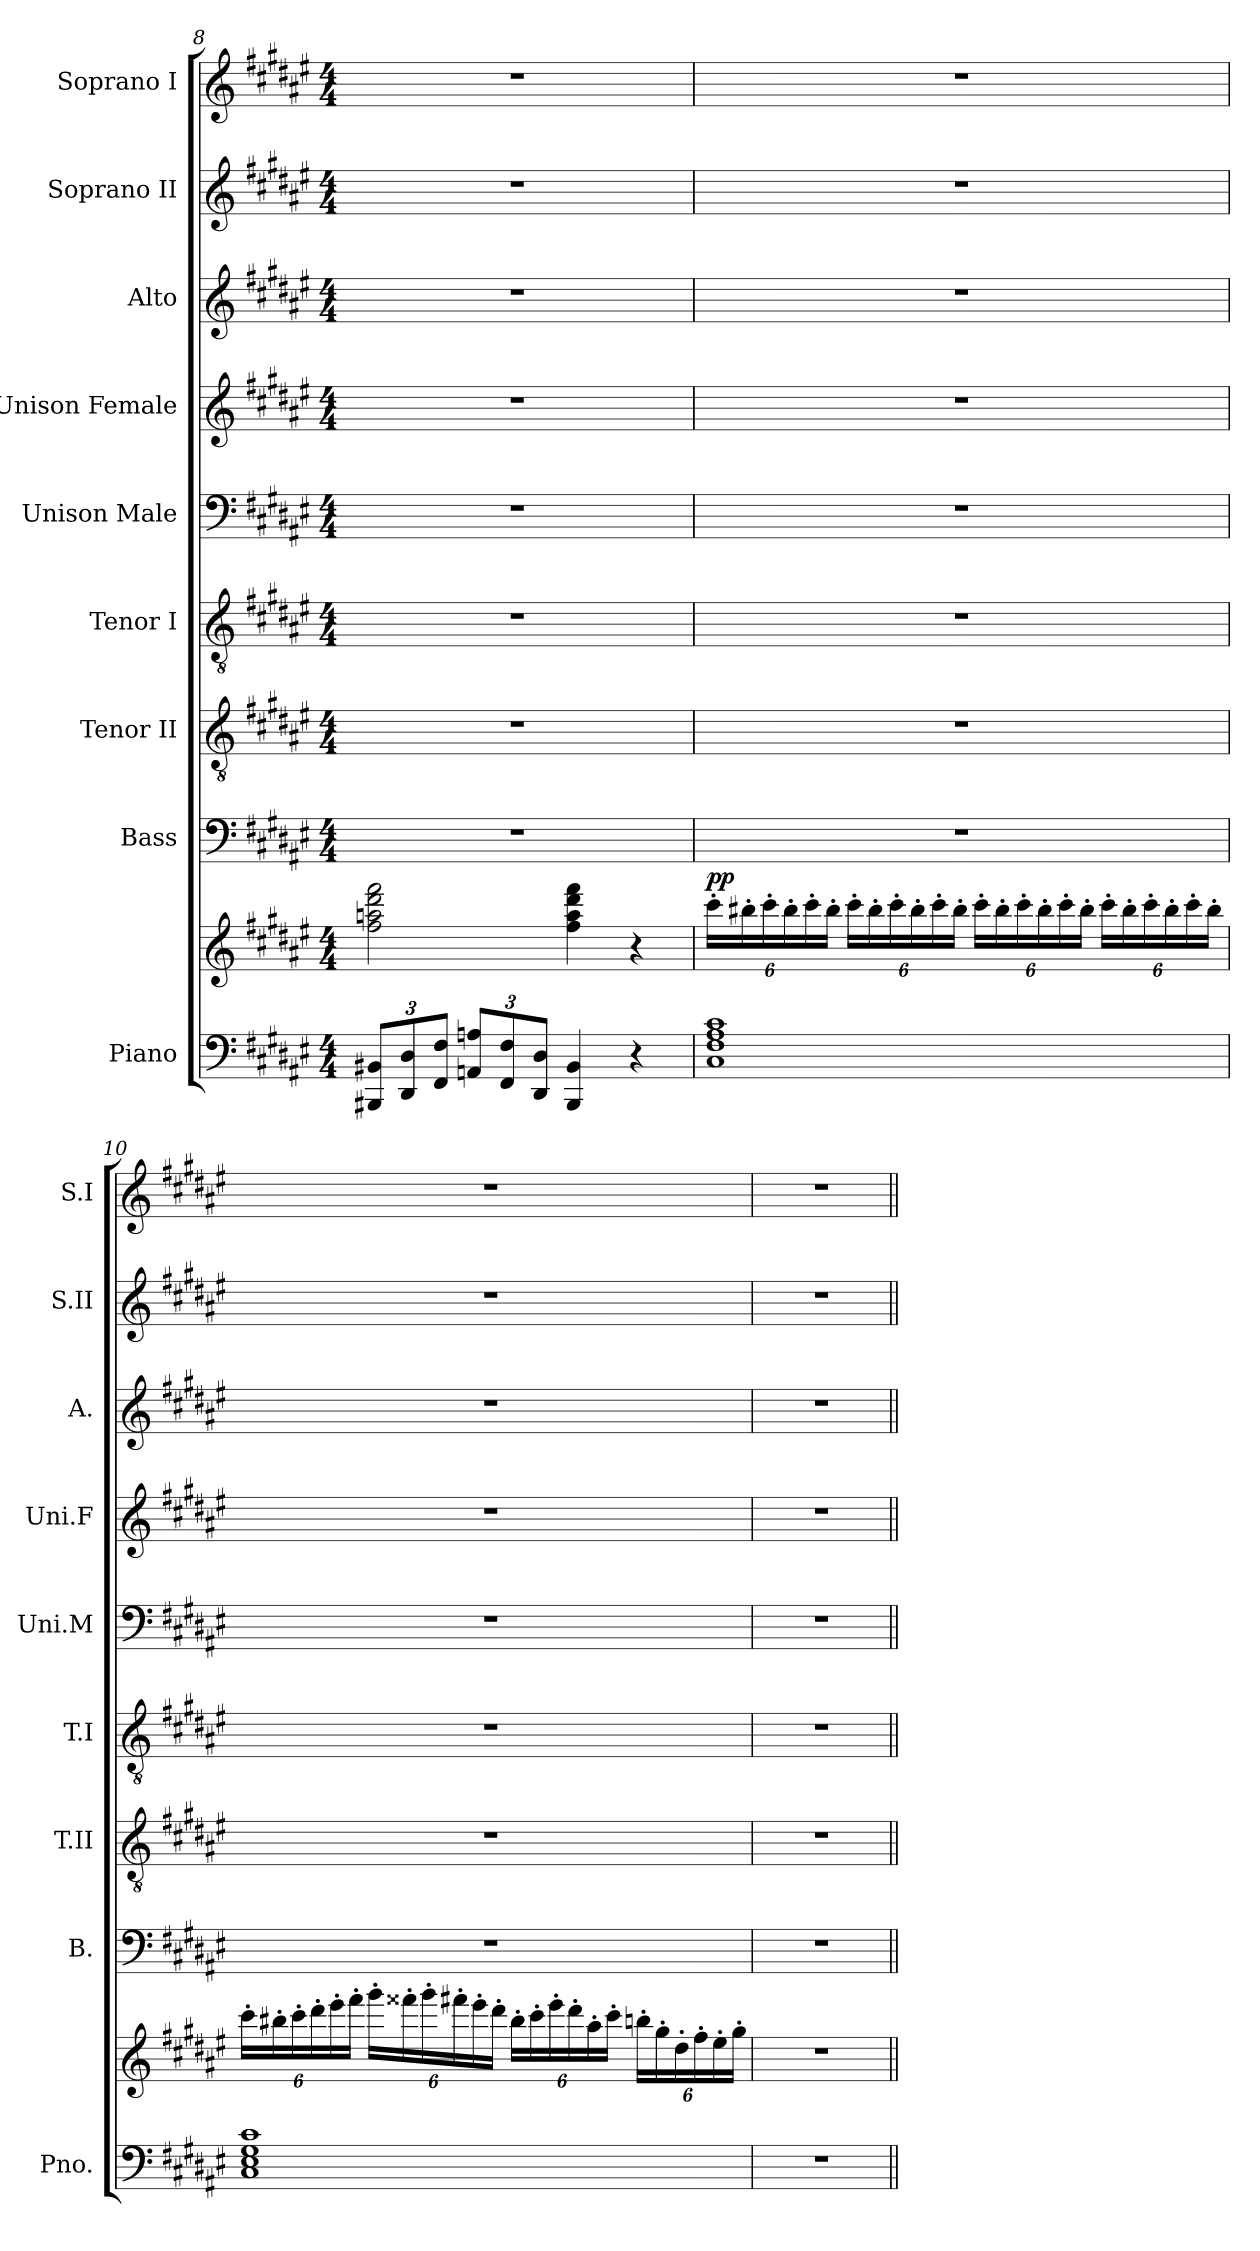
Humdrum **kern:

**kern	**kern	**dynam	**kern	**kern	**kern	**kern	**kern	**kern	**kern	**kern
*part9	*part9	*part9	*part8	*part7	*part6	*part5	*part4	*part3	*part2	*part1
*staff10	*staff9	*staff9/10	*staff8	*staff7	*staff6	*staff5	*staff4	*staff3	*staff2	*staff1
*I"Piano	*	*	*I"Bass	*I"Tenor II	*I"Tenor I	*I"Unison Male	*I"Unison Female	*I"Alto	*I"Soprano II	*I"Soprano I
*I'Pno.	*	*	*I'B.	*I'T.II	*I'T.I	*I'Uni.M	*I'Uni.F	*I'A.	*I'S.II	*I'S.I
*clefF4	*clefG2	*	*clefF4	*clefGv2	*clefGv2	*clefF4	*clefG2	*clefG2	*clefG2	*clefG2
*k[f#c#g#d#a#e#]	*k[f#c#g#d#a#e#]	*	*k[f#c#g#d#a#e#]	*k[f#c#g#d#a#e#]	*k[f#c#g#d#a#e#]	*k[f#c#g#d#a#e#]	*k[f#c#g#d#a#e#]	*k[f#c#g#d#a#e#]	*k[f#c#g#d#a#e#]	*k[f#c#g#d#a#e#]
*M4/4	*M4/4	*	*M4/4	*M4/4	*M4/4	*M4/4	*M4/4	*M4/4	*M4/4	*M4/4
*Xbrackettup	*	*	*	*	*	*	*	*	*	*
=8	=8	=8	=8	=8	=8	=8	=8	=8	=8	=8
12BBB#X/ 12BB#X/L	2ff#\ 2aan\ 2ddd#\ 2fff#\	.	1r	1r	1r	1r	1r	1r	1r	1r
12DD#/ 12D#/	.	.	.	.	.	.	.	.	.	.
12FF#/ 12F#/J	.	.	.	.	.	.	.	.	.	.
12AAn/ 12An/L	.	.	.	.	.	.	.	.	.	.
12FF#/ 12F#/	.	.	.	.	.	.	.	.	.	.
12DD#/ 12D#/J	.	.	.	.	.	.	.	.	.	.
4BBB#/ 4BB#/	4ff#\ 4aa\ 4ddd#\ 4fff#\	.	.	.	.	.	.	.	.	.
4r	4r	.	.	.	.	.	.	.	.	.
!!LO:LB:g=z
=9	=9	=9	=9	=9	=9	=9	=9	=9	=9	=9
*	*Xbrackettup	*	*	*	*	*	*	*	*	*
!	!	!LO:DY:a	!	!	!	!	!	!	!	!
1C# 1F# 1A# 1c#	24ccc#'\LL	pp	1r	1r	1r	1r	1r	1r	1r	1r
.	24bb#X'\	.	.	.	.	.	.	.	.	.
.	24ccc#'\	.	.	.	.	.	.	.	.	.
.	24bb#'\	.	.	.	.	.	.	.	.	.
.	24ccc#'\	.	.	.	.	.	.	.	.	.
.	24bb#'\JJ	.	.	.	.	.	.	.	.	.
.	24ccc#'\LL	.	.	.	.	.	.	.	.	.
.	24bb#'\	.	.	.	.	.	.	.	.	.
.	24ccc#'\	.	.	.	.	.	.	.	.	.
.	24bb#'\	.	.	.	.	.	.	.	.	.
.	24ccc#'\	.	.	.	.	.	.	.	.	.
.	24bb#'\JJ	.	.	.	.	.	.	.	.	.
.	24ccc#'\LL	.	.	.	.	.	.	.	.	.
.	24bb#'\	.	.	.	.	.	.	.	.	.
.	24ccc#'\	.	.	.	.	.	.	.	.	.
.	24bb#'\	.	.	.	.	.	.	.	.	.
.	24ccc#'\	.	.	.	.	.	.	.	.	.
.	24bb#'\JJ	.	.	.	.	.	.	.	.	.
.	24ccc#'\LL	.	.	.	.	.	.	.	.	.
.	24bb#'\	.	.	.	.	.	.	.	.	.
.	24ccc#'\	.	.	.	.	.	.	.	.	.
.	24bb#'\	.	.	.	.	.	.	.	.	.
.	24ccc#'\	.	.	.	.	.	.	.	.	.
.	24bb#'\JJ	.	.	.	.	.	.	.	.	.
!!LO:LB:g=z
=10	=10	=10	=10	=10	=10	=10	=10	=10	=10	=10
1C# 1E# 1G# 1c#	24ccc#'\LL	.	1r	1r	1r	1r	1r	1r	1r	1r
.	24bb#X'\	.	.	.	.	.	.	.	.	.
.	24ccc#'\	.	.	.	.	.	.	.	.	.
.	24ddd#'\	.	.	.	.	.	.	.	.	.
.	24eee#'\	.	.	.	.	.	.	.	.	.
.	24fff#'\JJ	.	.	.	.	.	.	.	.	.
.	24ggg#'\LL	.	.	.	.	.	.	.	.	.
.	24fff##X'\	.	.	.	.	.	.	.	.	.
.	24ggg#'\	.	.	.	.	.	.	.	.	.
.	24fff#X'\	.	.	.	.	.	.	.	.	.
.	24eee#'\	.	.	.	.	.	.	.	.	.
.	24ddd#'\JJ	.	.	.	.	.	.	.	.	.
.	24bb#'\LL	.	.	.	.	.	.	.	.	.
.	24ccc#'\	.	.	.	.	.	.	.	.	.
.	24eee#'\	.	.	.	.	.	.	.	.	.
.	24ddd#'\	.	.	.	.	.	.	.	.	.
.	24aa#'\	.	.	.	.	.	.	.	.	.
.	24ccc#'\JJ	.	.	.	.	.	.	.	.	.
.	24bbn'\LL	.	.	.	.	.	.	.	.	.
.	24gg#'\	.	.	.	.	.	.	.	.	.
.	24dd#'\	.	.	.	.	.	.	.	.	.
.	24ff#'\	.	.	.	.	.	.	.	.	.
.	24ee#'\	.	.	.	.	.	.	.	.	.
.	24gg#'\JJ	.	.	.	.	.	.	.	.	.
=11	=11	=11	=11	=11	=11	=11	=11	=11	=11	=11
1r	1r	.	1r	1r	1r	1r	1r	1r	1r	1r
=||	=||	=||	=||	=||	=||	=||	=||	=||	=||	=||
*-	*-	*-	*-	*-	*-	*-	*-	*-	*-	*-
